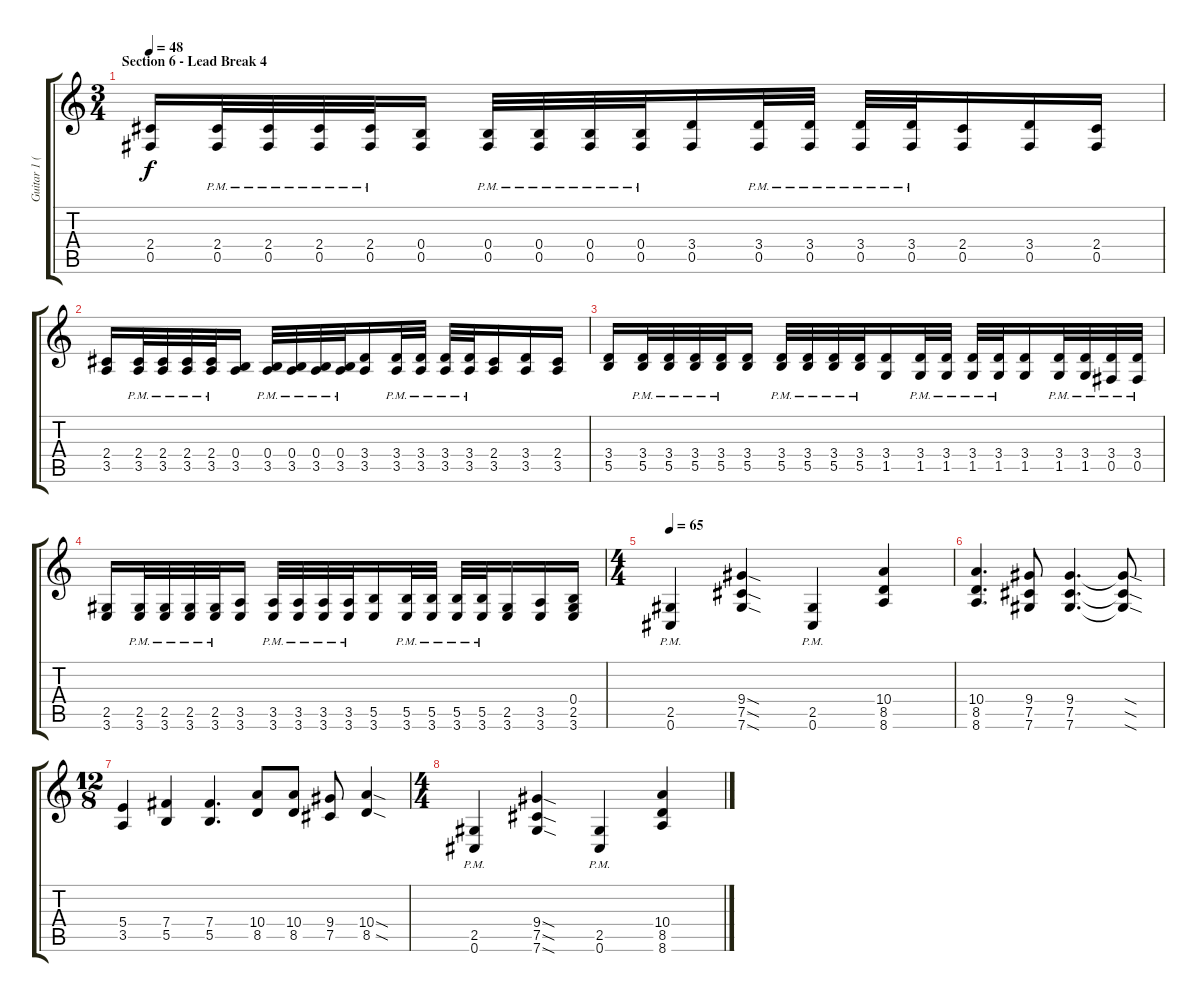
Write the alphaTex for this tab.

\track ("Guitar 1 (Distortion)" "Guitar 1 (") {instrument distortionguitar}
\staff {score tabs}
\tuning (Db4 Ab3 E3 B2 Gb2 Db2) {hide}
\ts (3 4)
\section ("" "Section 6 - Lead Break 4")
\tempo 48
\clef g2
\ks c
(2.4 0.5).16{dy f} (2.4{pm} 0.5{pm}).32 (2.4{pm} 0.5{pm}).32 (2.4{pm} 0.5{pm}).32 (2.4{pm} 0.5{pm}).32 (0.4 0.5).16 (0.4{pm} 0.5{pm}).32 (0.4{pm} 0.5{pm}).32 (0.4{pm} 0.5{pm}).32 (0.4{pm} 0.5{pm}).32 (3.4 0.5).16 (3.4{pm} 0.5{pm}).32 (3.4{pm} 0.5{pm}).32 (3.4{pm} 0.5{pm}).32 (3.4{pm} 0.5{pm}).32 (2.4 0.5).16 (3.4 0.5).16 (2.4 0.5).16 |
(2.4 3.5).16 (2.4{pm} 3.5{pm}).32 (2.4{pm} 3.5{pm}).32 (2.4{pm} 3.5{pm}).32 (2.4{pm} 3.5{pm}).32 (0.4 3.5).16 (0.4{pm} 3.5{pm}).32 (0.4{pm} 3.5{pm}).32 (0.4{pm} 3.5{pm}).32 (0.4{pm} 3.5{pm}).32 (3.4 3.5).16 (3.4{pm} 3.5{pm}).32 (3.4{pm} 3.5{pm}).32 (3.4{pm} 3.5{pm}).32 (3.4{pm} 3.5{pm}).32 (2.4 3.5).16 (3.4 3.5).16 (2.4 3.5).16 |
(3.4 5.5).16 (3.4{pm} 5.5{pm}).32 (3.4{pm} 5.5{pm}).32 (3.4{pm} 5.5{pm}).32 (3.4{pm} 5.5{pm}).32 (3.4 5.5).16 (3.4{pm} 5.5{pm}).32 (3.4{pm} 5.5{pm}).32 (3.4{pm} 5.5{pm}).32 (3.4{pm} 5.5{pm}).32 (3.4 1.5).16 (3.4{pm} 1.5{pm}).32 (3.4{pm} 1.5{pm}).32 (3.4{pm} 1.5{pm}).32 (3.4{pm} 1.5{pm}).32 (3.4 1.5).16 (3.4{pm} 1.5{pm}).32 (3.4{pm} 1.5{pm}).32 (3.4{pm} 0.5{pm}).32 (3.4{pm} 0.5{pm}).32 |
(2.5 3.6).16 (2.5{pm} 3.6{pm}).32 (2.5{pm} 3.6{pm}).32 (2.5{pm} 3.6{pm}).32 (2.5{pm} 3.6{pm}).32 (3.5 3.6).16 (3.5{pm} 3.6{pm}).32 (3.5{pm} 3.6{pm}).32 (3.5{pm} 3.6{pm}).32 (3.5{pm} 3.6{pm}).32 (5.5 3.6).16 (5.5{pm} 3.6{pm}).32 (5.5{pm} 3.6{pm}).32 (5.5{pm} 3.6{pm}).32 (5.5{pm} 3.6{pm}).32 (2.5 3.6).16 (3.5 3.6).16 (0.4 2.5 3.6).16 |
\ts (4 4)
\tempo 65
(2.5{pm} 0.6{pm}).4 (9.4{sod} 7.5{sod} 7.6{sod}).4 (2.5{pm} 0.6{pm}).4 (10.4 8.5 8.6).4 |
(10.4 8.5 8.6).4{d} (9.4 7.5 7.6).8 (9.4 7.5 7.6).4{d} (9.4{sod t} 7.5{sod t} 7.6{sod t}).8 |
\ts (12 8)
(5.4 3.5).4 (7.4 5.5).4 (7.4 5.5).4{d} (10.4 8.5).8 (10.4 8.5).8 (9.4 7.5).8 (10.4{sod} 8.5{sod}).4 |
\ts (4 4)
(2.5{pm} 0.6{pm}).4 (9.4{sod} 7.5{sod} 7.6{sod}).4 (2.5{pm} 0.6{pm}).4 (10.4 8.5 8.6).4
